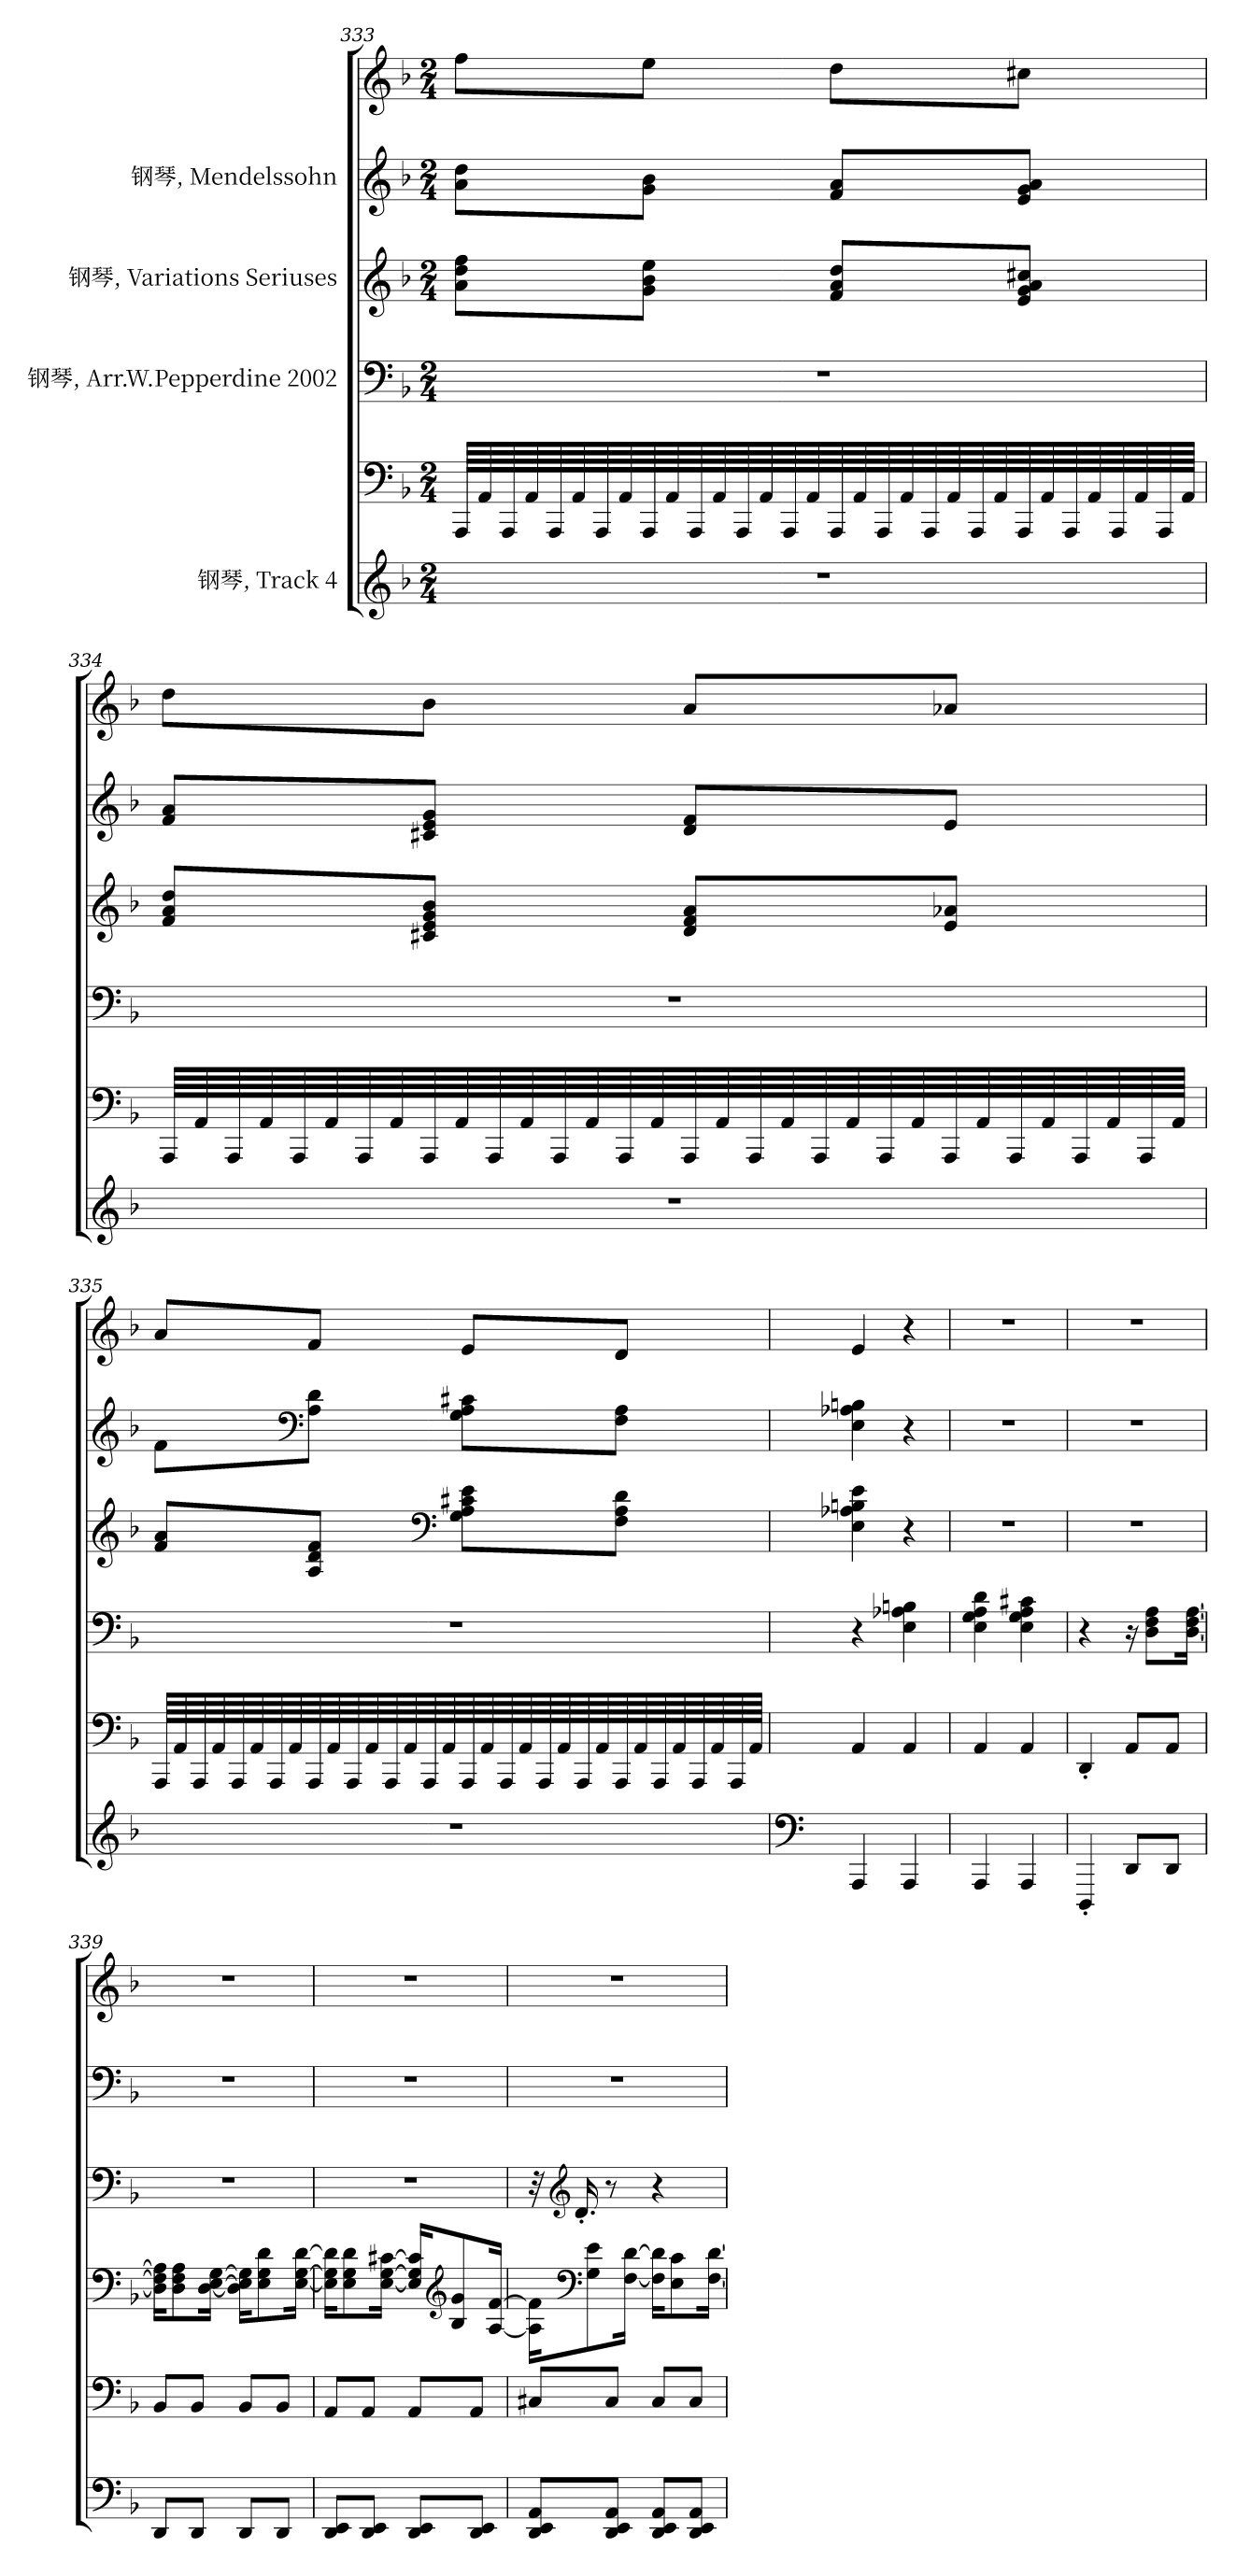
**kern	**kern	**kern	**kern	**kern	**kern
*part4	*part4	*part3	*part2	*part1	*part1
*staff6	*staff5	*staff4	*staff3	*staff2	*staff1
*I"钢琴, Track 4	*	*I"钢琴, Arr.W.Pepperdine 2002	*I"钢琴, Variations Seriuses	*I"钢琴, Mendelssohn	*
!!LO:LB:g=z
*clefG2	*clefF4	*clefF4	*clefG2	*clefG2	*clefG2
*k[b-]	*k[b-]	*k[b-]	*k[b-]	*k[b-]	*k[b-]
*M2/4	*M2/4	*M2/4	*M2/4	*M2/4	*M2/4
=333	=333	=333	=333	=333	=333
2r	64AAA/LLLL	2r	8a\ 8dd\ 8ff\L	8a\ 8dd\L	8ff\L
.	64AA/	.	.	.	.
.	64AAA/	.	.	.	.
.	64AA/	.	.	.	.
.	64AAA/	.	.	.	.
.	64AA/	.	.	.	.
.	64AAA/	.	.	.	.
.	64AA/	.	.	.	.
.	64AAA/	.	8g\ 8b-\ 8ee\J	8g\ 8b-\J	8ee\J
.	64AA/	.	.	.	.
.	64AAA/	.	.	.	.
.	64AA/	.	.	.	.
.	64AAA/	.	.	.	.
.	64AA/	.	.	.	.
.	64AAA/	.	.	.	.
.	64AA/	.	.	.	.
.	64AAA/	.	8f/ 8a/ 8dd/L	8f/ 8a/L	8dd\L
.	64AA/	.	.	.	.
.	64AAA/	.	.	.	.
.	64AA/	.	.	.	.
.	64AAA/	.	.	.	.
.	64AA/	.	.	.	.
.	64AAA/	.	.	.	.
.	64AA/	.	.	.	.
.	64AAA/	.	8e/ 8g/ 8a/ 8cc#X/J	8e/ 8g/ 8a/J	8cc#X\J
.	64AA/	.	.	.	.
.	64AAA/	.	.	.	.
.	64AA/	.	.	.	.
.	64AAA/	.	.	.	.
.	64AA/	.	.	.	.
.	64AAA/	.	.	.	.
.	64AA/JJJJ	.	.	.	.
!!LO:PB:g=z
=334	=334	=334	=334	=334	=334
2r	64AAA/LLLL	2r	8f/ 8a/ 8dd/L	8f/ 8a/L	8dd\L
.	64AA/	.	.	.	.
.	64AAA/	.	.	.	.
.	64AA/	.	.	.	.
.	64AAA/	.	.	.	.
.	64AA/	.	.	.	.
.	64AAA/	.	.	.	.
.	64AA/	.	.	.	.
.	64AAA/	.	8c#X/ 8e/ 8g/ 8b-/J	8c#X/ 8e/ 8g/J	8b-\J
.	64AA/	.	.	.	.
.	64AAA/	.	.	.	.
.	64AA/	.	.	.	.
.	64AAA/	.	.	.	.
.	64AA/	.	.	.	.
.	64AAA/	.	.	.	.
.	64AA/	.	.	.	.
.	64AAA/	.	8d/ 8f/ 8a/L	8d/ 8f/L	8a/L
.	64AA/	.	.	.	.
.	64AAA/	.	.	.	.
.	64AA/	.	.	.	.
.	64AAA/	.	.	.	.
.	64AA/	.	.	.	.
.	64AAA/	.	.	.	.
.	64AA/	.	.	.	.
.	64AAA/	.	8e/ 8a-X/J	8e/J	8a-X/J
.	64AA/	.	.	.	.
.	64AAA/	.	.	.	.
.	64AA/	.	.	.	.
.	64AAA/	.	.	.	.
.	64AA/	.	.	.	.
.	64AAA/	.	.	.	.
.	64AA/JJJJ	.	.	.	.
!!LO:LB:g=z
=335	=335	=335	=335	=335	=335
2r	64AAA/LLLL	2r	8f/ 8a/L	8f\L	8a/L
.	64AA/	.	.	.	.
.	64AAA/	.	.	.	.
.	64AA/	.	.	.	.
.	64AAA/	.	.	.	.
.	64AA/	.	.	.	.
.	64AAA/	.	.	.	.
.	64AA/	.	.	.	.
*	*	*	*	*clefF4	*
.	64AAA/	.	8A/ 8d/ 8f/J	8A\ 8d\J	8f/J
.	64AA/	.	.	.	.
.	64AAA/	.	.	.	.
.	64AA/	.	.	.	.
.	64AAA/	.	.	.	.
.	64AA/	.	.	.	.
.	64AAA/	.	.	.	.
.	64AA/	.	.	.	.
*	*	*	*clefF4	*	*
.	64AAA/	.	8G\ 8A\ 8c#X\ 8e\L	8G\ 8A\ 8c#X\L	8e/L
.	64AA/	.	.	.	.
.	64AAA/	.	.	.	.
.	64AA/	.	.	.	.
.	64AAA/	.	.	.	.
.	64AA/	.	.	.	.
.	64AAA/	.	.	.	.
.	64AA/	.	.	.	.
.	64AAA/	.	8F\ 8A\ 8d\J	8F\ 8A\J	8d/J
.	64AA/	.	.	.	.
.	64AAA/	.	.	.	.
.	64AA/	.	.	.	.
.	64AAA/	.	.	.	.
.	64AA/	.	.	.	.
.	64AAA/	.	.	.	.
.	64AA/JJJJ	.	.	.	.
=336	=336	=336	=336	=336	=336
*clefF4	*	*	*	*	*
4AAA/	4AA/	4r	4E\ 4A-X\ 4Bn\ 4e\	4E\ 4A-X\ 4Bn\	4e/
4AAA/	4AA/	4E\ 4A-X\ 4Bn\	4r	4r	4r
!!LO:PB:g=z
=337	=337	=337	=337	=337	=337
4AAA/	4AA/	4E\ 4G\ 4A\ 4d\	2r	2r	2r
4AAA/	4AA/	4E\ 4G\ 4A\ 4c#X\	.	.	.
=338	=338	=338	=338	=338	=338
4DDD'/	4DD'/	4r	2r	2r	2r
8DD/L	8AA/L	16r	.	.	.
.	.	8D\ 8F\ 8A\L	.	.	.
8DD/J	8AA/J	.	.	.	.
.	.	[16D\ [16F\ [16A\Jk	.	.	.
=339	=339	=339	=339	=339	=339
8DD/L	8BB-/L	16D\] 16F\] 16A\]KL	2r	2r	2r
.	.	8D\ 8F\ 8A\	.	.	.
8DD/J	8BB-/J	.	.	.	.
.	.	[16D\ [16E\ [16G\Jk	.	.	.
8DD/L	8BB-/L	16D\] 16E\] 16G\]KL	.	.	.
.	.	8E\ 8G\ 8d\	.	.	.
8DD/J	8BB-/J	.	.	.	.
.	.	[16E\ [16G\ [16d\Jk	.	.	.
=340	=340	=340	=340	=340	=340
8DD/ 8EE/L	8AA/L	16E\] 16G\] 16d\]KL	2r	2r	2r
.	.	8E\ 8G\ 8d\	.	.	.
8DD/ 8EE/J	8AA/J	.	.	.	.
.	.	[16E\ [16G\ [16c#X\Jk	.	.	.
8DD/ 8EE/L	8AA/L	16E/] 16G/] 16c#/]KL	.	.	.
*	*	*clefG2	*	*	*
.	.	8B-/ 8g/	.	.	.
8DD/ 8EE/J	8AA/J	.	.	.	.
.	.	[16A/ [16f/Jk	.	.	.
=341	=341	=341	=341	=341	=341
8DD/ 8EE/ 8AA/L	8C#X/L	16A\] 16f\]KL	32r	2r	2r
*	*	*	*clefG2	*	*
.	.	.	16.d'/	.	.
*	*	*clefF4	*	*	*
.	.	8G\ 8e\	.	.	.
8DD/ 8EE/ 8AA/J	8C#/J	.	8r	.	.
.	.	[16F\ [16d\Jk	.	.	.
8DD/ 8EE/ 8AA/L	8C#/L	16F\] 16d\]KL	4r	.	.
.	.	8E\ 8c\	.	.	.
8DD/ 8EE/ 8AA/J	8C#/J	.	.	.	.
.	.	[16F\ [16d\Jk	.	.	.
=	=	=	=	=	=
*-	*-	*-	*-	*-	*-
